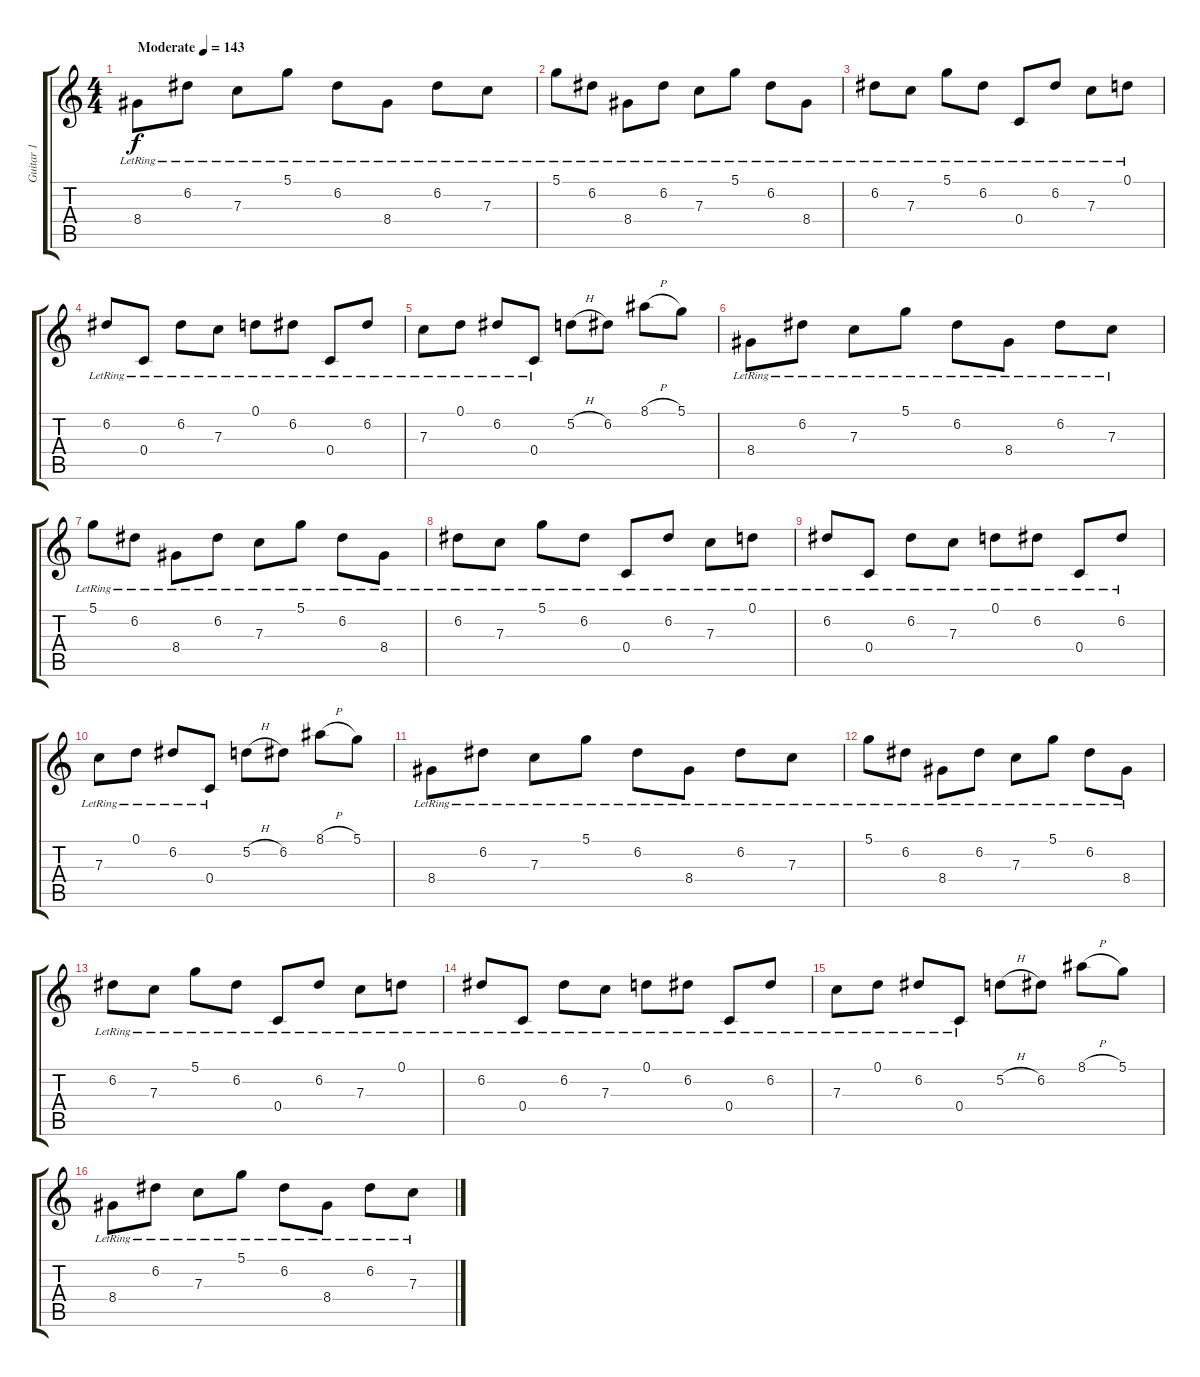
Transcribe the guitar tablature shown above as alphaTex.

\track ("Guitar 1" "Guitar 1") {instrument distortionguitar}
\staff {score tabs}
\tuning (D4 A3 F3 C3 G2 C2) {hide}
\ts (4 4)
\tempo (143 "Moderate")
\clef g2
\ks c
8.4{lr}.8{dy f balance 8 instrument electricguitarjazz} 6.2{lr}.8 7.3{lr}.8 5.1{lr}.8 6.2{lr}.8 8.4{lr}.8 6.2{lr}.8 7.3{lr}.8 |
5.1{lr}.8 6.2{lr}.8 8.4{lr}.8 6.2{lr}.8 7.3{lr}.8 5.1{lr}.8 6.2{lr}.8 8.4{lr}.8 |
6.2{lr}.8 7.3{lr}.8 5.1{lr}.8 6.2{lr}.8 0.4{lr}.8 6.2{lr}.8 7.3{lr}.8 0.1{lr}.8 |
6.2{lr}.8 0.4{lr}.8 6.2{lr}.8 7.3{lr}.8 0.1{lr}.8 6.2{lr}.8 0.4{lr}.8 6.2{lr}.8 |
7.3{lr}.8 0.1{lr}.8 6.2{lr}.8 0.4{lr}.8 5.2{h}.8 6.2.8 8.1{h}.8 5.1.8 |
8.4{lr}.8 6.2{lr}.8 7.3{lr}.8 5.1{lr}.8 6.2{lr}.8 8.4{lr}.8 6.2{lr}.8 7.3{lr}.8 |
5.1{lr}.8 6.2{lr}.8 8.4{lr}.8 6.2{lr}.8 7.3{lr}.8 5.1{lr}.8 6.2{lr}.8 8.4{lr}.8 |
6.2{lr}.8 7.3{lr}.8 5.1{lr}.8 6.2{lr}.8 0.4{lr}.8 6.2{lr}.8 7.3{lr}.8 0.1{lr}.8 |
6.2{lr}.8 0.4{lr}.8 6.2{lr}.8 7.3{lr}.8 0.1{lr}.8 6.2{lr}.8 0.4{lr}.8 6.2{lr}.8 |
7.3{lr}.8 0.1{lr}.8 6.2{lr}.8 0.4{lr}.8 5.2{h}.8 6.2.8 8.1{h}.8 5.1.8 |
8.4{lr}.8 6.2{lr}.8 7.3{lr}.8 5.1{lr}.8 6.2{lr}.8 8.4{lr}.8 6.2{lr}.8 7.3{lr}.8 |
5.1{lr}.8 6.2{lr}.8 8.4{lr}.8 6.2{lr}.8 7.3{lr}.8 5.1{lr}.8 6.2{lr}.8 8.4{lr}.8 |
6.2{lr}.8 7.3{lr}.8 5.1{lr}.8 6.2{lr}.8 0.4{lr}.8 6.2{lr}.8 7.3{lr}.8 0.1{lr}.8 |
6.2{lr}.8 0.4{lr}.8 6.2{lr}.8 7.3{lr}.8 0.1{lr}.8 6.2{lr}.8 0.4{lr}.8 6.2{lr}.8 |
7.3{lr}.8 0.1{lr}.8 6.2{lr}.8 0.4{lr}.8 5.2{h}.8 6.2.8 8.1{h}.8 5.1.8 |
8.4{lr}.8 6.2{lr}.8 7.3{lr}.8 5.1{lr}.8 6.2{lr}.8 8.4{lr}.8 6.2{lr}.8 7.3{lr}.8
